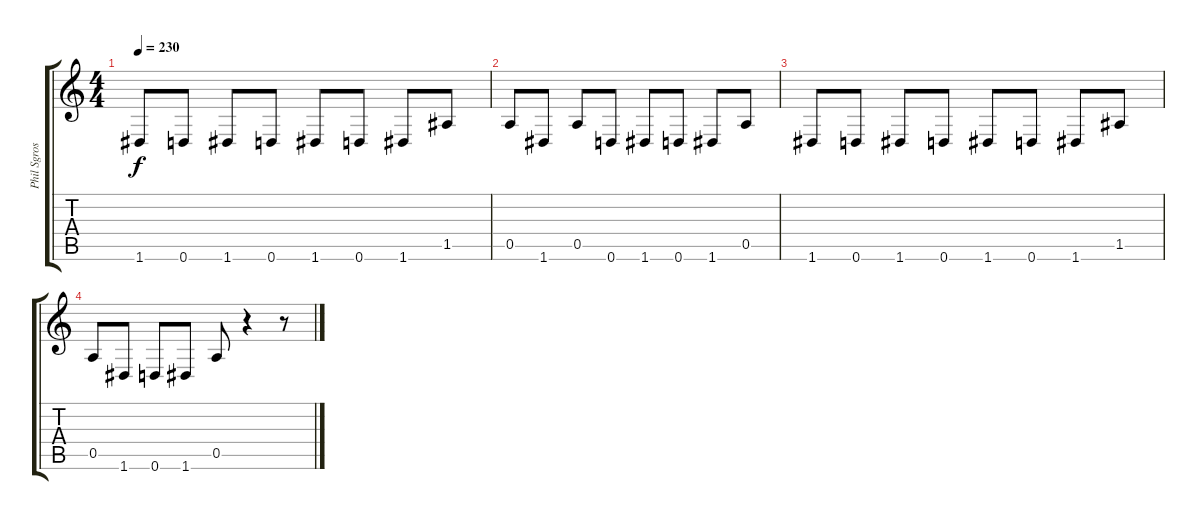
\track ("Phil Sgrosso" "Phil Sgros") {instrument distortionguitar}
\staff {score tabs}
\tuning (E4 B3 G3 D3 A2 D2) {hide}
\ts (4 4)
\tempo 230
\clef g2
\ks c
1.6.8{dy f} 0.6.8 1.6.8 0.6.8 1.6.8 0.6.8 1.6.8 1.5.8 |
0.5.8 1.6.8 0.5.8 0.6.8 1.6.8 0.6.8 1.6.8 0.5.8 |
1.6.8 0.6.8 1.6.8 0.6.8 1.6.8 0.6.8 1.6.8 1.5.8 |
0.5.8 1.6.8 0.6.8 1.6.8 0.5.8 r.4 r.8
